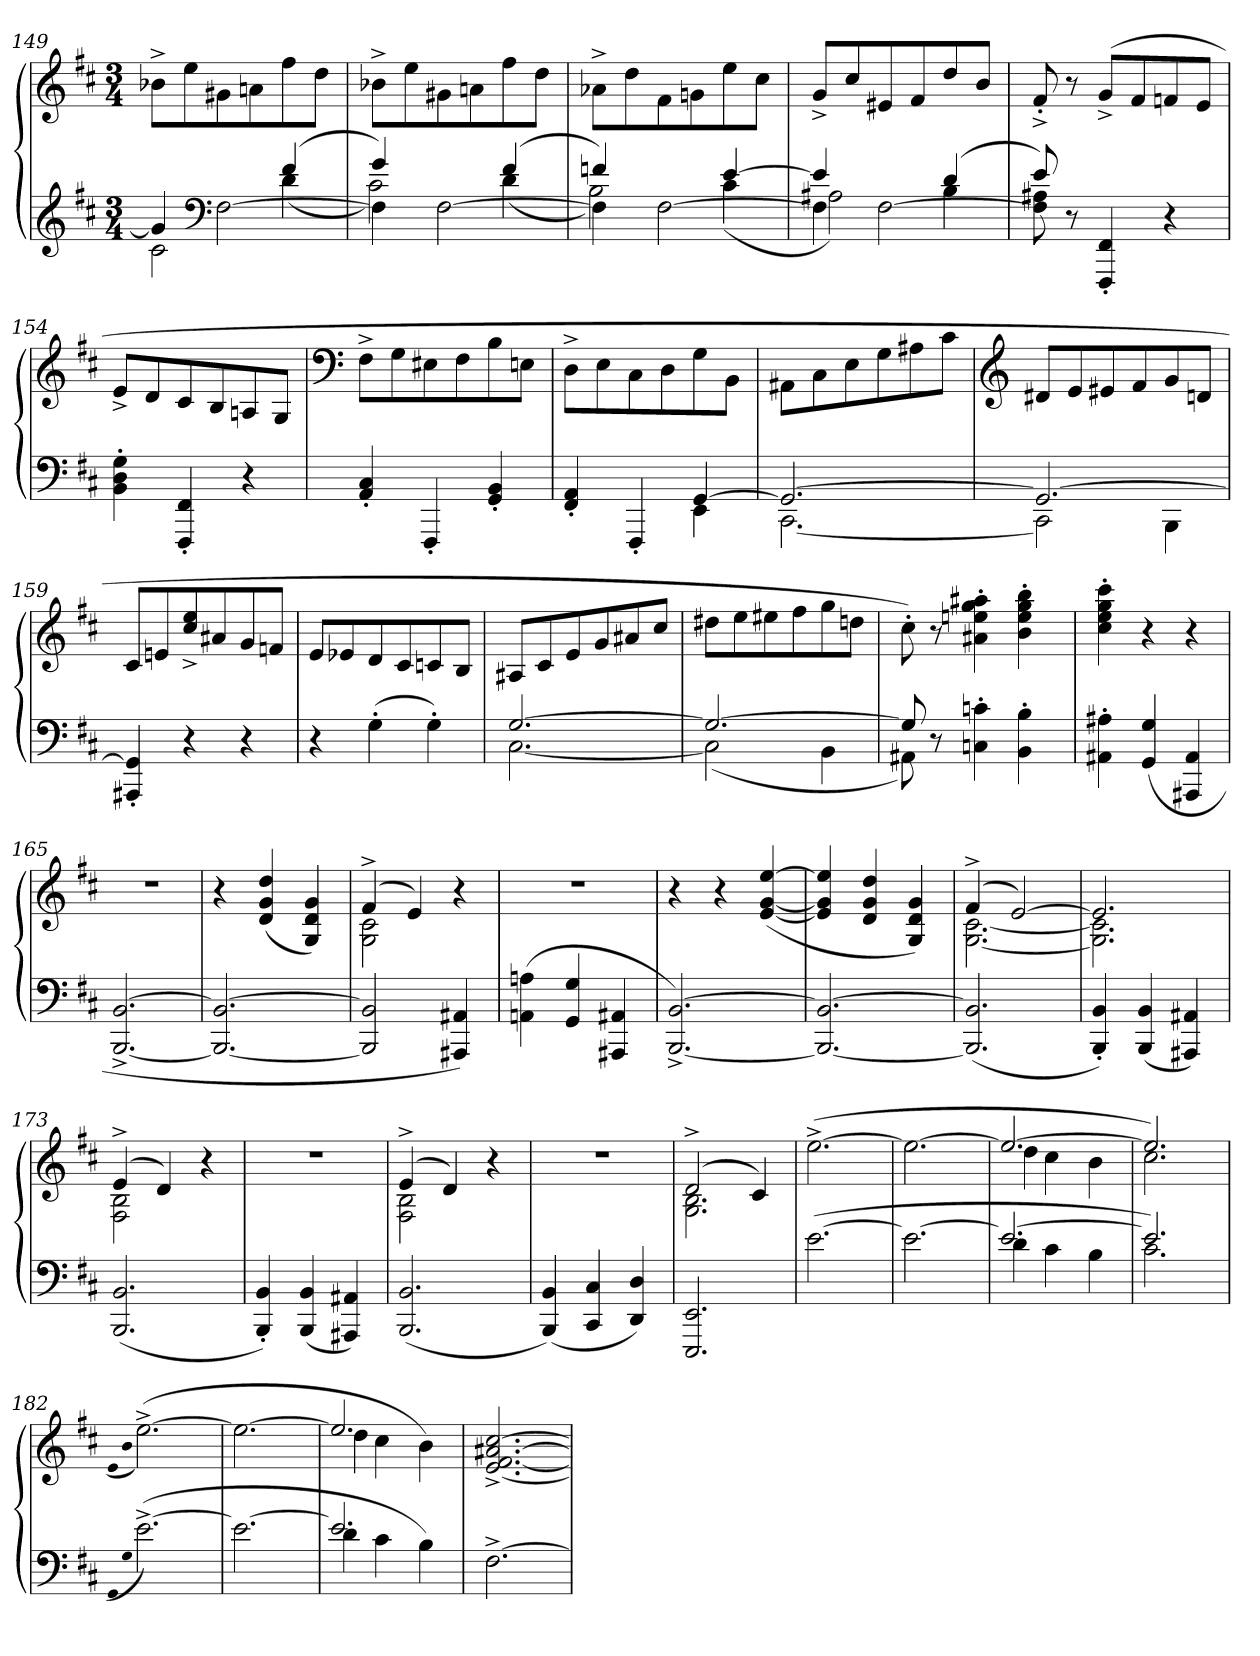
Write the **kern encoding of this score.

**kern	**kern
*part1	*part1
*staff2	*staff1
*clefG2	*clefG2
*k[f#c#]	*k[f#c#]
*M3/4	*M3/4
=149	=149
*^	*
*	*^	*
4g/]	2c#\	2ryy	8b-X^\L
.	.	.	8ee\
*clefF4	*	*	*
[2F#\	.	.	8g#X\
.	.	.	8an\
.	(4d\	(4f#/	8ff#\
.	.	.	8dd\J
=150	=150	=150	=150
4F#\]	2c#\)	4g/)	8b-X^\L
.	.	.	8ee\
[2F#\	.	4ryy	8g#X\
.	.	.	8an\
.	(4d\	(4f#/	8ff#\
.	.	.	8dd\J
=151	=151	=151	=151
4F#\]	2B\)	4fn/)	8a-X^\L
.	.	.	8dd\
[2F#\	.	4ryy	8f#\
.	.	.	8gn\
.	(4c#\	[4e/	8ee\
.	.	.	8cc#\J
=152	=152	=152	=152
4F#\]	2A#X\)	4e/]	8g^/L
.	.	.	8cc#/
[2F#\	.	4ryy	8e#X/
.	.	.	8f#/
.	4B\	(4d/	8dd/
.	.	.	8b/J
*	*v	*v	*
=153	=153	=153
8F#]\ 8A#X\	8e/)	8f#'^/
8r	2ryy	8r
4FFF#'/ 4FF#'/	.	(8g^/L
.	.	8f#/
4r	.	8fn/
.	8ryy	8e/J
*v	*v	*
=154	=154
4BB'\ 4D'\ 4G'\	8e^/L
.	8d/
4FFF#'/ 4FF#'/	8c#/
.	8B/
4r	8An/
.	8G/J
=155	=155
*	*clefF4
4AA'/ 4C#'/	8F#^\L
.	8G\
4FFF#'/	8E#X\
.	8F#\
4GG'/ 4BB'/	8B\
.	8En\J
=156	=156
*^	*
4FF#'/ 4AA'/	2ryy	8D^\L
.	.	8E\
4FFF#'/	.	8C#\
.	.	8D\
[4GG/	4EE\	8G\
.	.	8BB\J
=157	=157	=157
2.GG/_	[2.CC#\	8AA#X\L
.	.	8C#\
.	.	8E\
.	.	8G\
.	.	8A#X\
.	.	8c#\J
=158	=158	=158
*	*	*clefG2
2.GG/_	2CC#\]	8d#X/L
.	.	8e/
.	.	8e#X/
.	.	8f#/
.	4BBB\	8g/
.	.	8dn/J
*v	*v	*
=159	=159
4AAA#X'/ 4GG]'/	8c#/L
.	8en/
4r	8cc#^/ 8ee^/
.	8a#X/
4r	8g/
.	8fn/J
=160	=160
4r	8e/L
.	8e-X/
(4G'\	8d/
.	8c#/
4G'\)	8cn/
.	8B/J
=161	=161
*^	*
[2.G/	[2.C#\	8A#X/L
.	.	8c#/
.	.	8e/
.	.	8g/
.	.	8a#X/
.	.	8cc#/J
=162	=162	=162
2.G/_	(2C#\]	8dd#X\L
.	.	8ee\
.	.	8ee#X\
.	.	8ff#\
.	4BB\	8gg\
.	.	8ddn\J
=163	=163	=163
8G/]	8AA#X\)	8cc#'\)
8r	2ryy	8r
4Cn'\ 4cn'\	.	4a#X'\ 4een'\ 4gg'\ 4aa#X'\
4BB'\ 4B'\	.	4b'\ 4ee'\ 4gg'\ 4bb'\
.	8ryy	.
*v	*v	*
=164	=164
4AA#X'\ 4A#X'\	4cc#'\ 4ee'\ 4gg'\ 4ccc#'\
(4GG/ 4G/	4r
4AAA#X/ 4AA#/	4r
=165	=165
[2.BBB^/ [2.BB^/	2.r
=166	=166
2.BBB_/ 2.BB_/	4r
.	(4d/ 4g/ 4dd/
.	4G/ 4d/ 4g/)
=167	=167
*	*^
2BBB]/ 2BB]/	(4f#^/	2G\ 2c#\
.	4e/)	.
4AAA#X/ 4AA#X/)	4r	4ryy
*	*v	*v
=168	=168
(4AAn\ 4An\	2.r
4GG/ 4G/	.
4AAA#X/ 4AA#X/	.
=169	=169
[2.BBB^/ [2.BB^/)	4r
.	4r
.	([4e/ [4g/ [4ee/
=170	=170
2.BBB_/ 2.BB_/	4e]/ 4g]/ 4ee]/
.	4d/ 4g/ 4dd/
.	4G/ 4d/ 4g/)
=171	=171
*	*^
(2.BBB]/ 2.BB]/	(4f#^/	[2.G\ [2.c#\
.	[2e/)	.
=172	=172	=172
4BBB'/ 4BB'/)	2.e/]	2.G]\ 2.c#]\
(4BBB/ 4BB/	.	.
4AAA#X/ 4AA#X/)	.	.
=173	=173	=173
(2.BBB/ 2.BB/	(4e^/	2F#\ 2B\
.	4d/)	.
.	4r	4ryy
*	*v	*v
=174	=174
4BBB'/ 4BB'/)	2.r
(4BBB/ 4BB/	.
4AAA#X/ 4AA#X/)	.
=175	=175
*	*^
(2.BBB/ 2.BB/	(4e^/	2F#\ 2B\
.	4d/)	.
.	4r	4ryy
*	*v	*v
=176	=176
(4BBB/ 4BB/)	2.r
4CC#/ 4C#/	.
4DD/ 4D/)	.
=177	=177
*	*^
2.EEE/ 2.EE/	(2d^/	2.G\ 2.B\
.	4c#/)	.
*	*v	*v
=178	=178
([2.e\	([2.ee^\
=179	=179
2.e\_	2.ee\_
=180	=180
*^	*^
2.e/_	4d\	2.ee/_	4dd\
.	4c#\	.	4cc#\
.	4B\	.	4b\
=181	=181	=181	=181
2.e/])	2.c#\	2.ee/])	2.cc#\
*v	*v	*	*
*	*v	*v
=182	=182
(qGG	(qe
qG	qb
([2.e^\)	([2.ee^\)
=183	=183
2.e\_	2.ee\_
=184	=184
*^	*^
2.e/]	4d\	2.ee/]	4dd\
.	4c#\	.	4cc#\
.	4B\)	.	4b\)
*v	*v	*	*
*	*v	*v
=185	=185
[2.F#^\	[2.e^/ [2.f#^/ [2.a#X^/ [2.cc#^/
=	=
*-	*-
